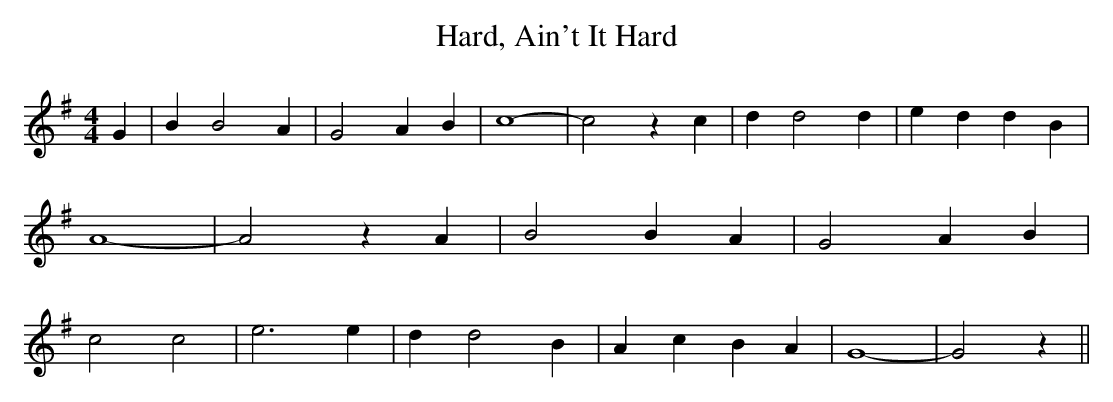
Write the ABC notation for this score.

X:1
T:Hard, Ain't It Hard
M:4/4
L:1/4
K:G
 G| B B2 A| G2 A B| c4-| c2 z c| d d2 d| e d d B| A4-| A2 z A| B2 B A|\
 G2 A B| c2 c2| e3 e| d d2 B| A c B A| G4-| G2 z||
